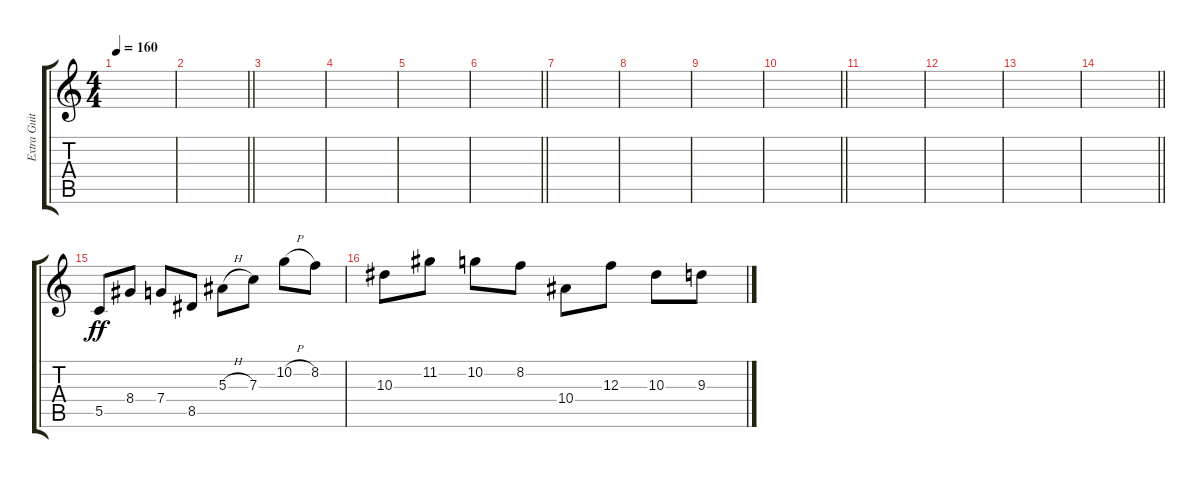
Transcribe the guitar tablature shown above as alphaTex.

\track ("Extra Guitar" "Extra Guit") {instrument distortionguitar}
\staff {score tabs}
\tuning (D4 A3 F3 C3 G2 C2) {hide}
\ts (4 4)
\tempo 160
\clef g2
\ks c
|
\barLineRight lightlight
|
|
|
|
\barLineRight lightlight
|
|
|
|
\barLineRight lightlight
|
|
|
|
\barLineRight lightlight
|
5.5.8{dy ff} 8.4.8 7.4.8 8.5.8 5.3{h}.8 7.3.8 10.2{h}.8 8.2.8 |
10.3.8 11.2.8 10.2.8 8.2.8 10.4.8 12.3.8 10.3.8 9.3.8
